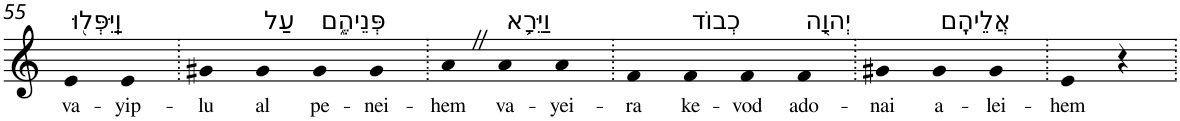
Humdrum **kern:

**kern	**text
*part1	*part1
*staff1	*staff1
*I"Piano	*
*I'Pno	*
!!LO:PB:g=z
*clefG2	*
*k[]	*
=55	=55
!LO:TX:a:t=וַֽיִּפְּל֖וּ	!
!	!LO:LY:b
4e	va-
!	!LO:LY:b
4e	-yip-
=56.	=56.
!	!LO:LY:b
4g#X	-lu
!LO:TX:a:t=עַל	!
!	!LO:LY:b
4g#	al
!LO:TX:a:t=פְּנֵיהֶ֑ם	!
!	!LO:LY:b
4g#	pe-
!	!LO:LY:b
4g#	-nei-
=57.	=57.
!	!LO:LY:b
4aZ	-hem
!LO:TX:a:t=וַיֵּרָ֥א	!
!	!LO:LY:b
4a	va-
!	!LO:LY:b
4a	-yei-
=58.	=58.
!	!LO:LY:b
4f	-ra
!LO:TX:a:t=כְבוֹד	!
!	!LO:LY:b
4f	ke-
!	!LO:LY:b
4f	-vod
!LO:TX:a:t=יְהוָ֖ה	!
!	!LO:LY:b
4f	ado-
=59.	=59.
!	!LO:LY:b
4g#X	-nai
!LO:TX:a:t=אֲלֵיהֶֽם	!
!	!LO:LY:b
4g#	a-
!	!LO:LY:b
4g#	-lei-
=60.	=60.
!	!LO:LY:b
4e	-hem
4r	.
=.	=.
*-	*-
